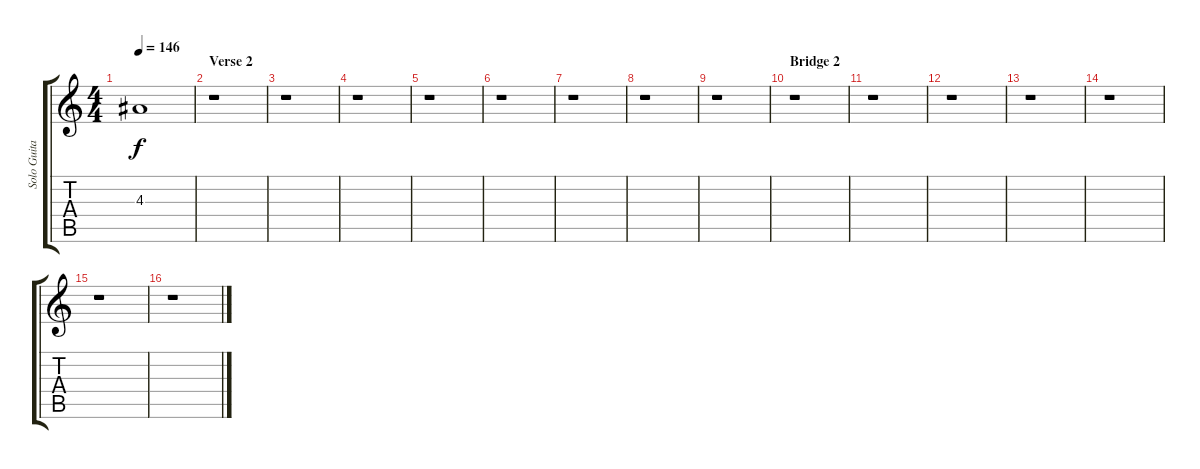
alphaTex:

\track ("Solo Guitar" "Solo Guita") {instrument distortionguitar}
\staff {score tabs}
\tuning (Eb4 Bb3 Gb3 Db3 Ab2 Eb2) {hide}
\ts (4 4)
\tempo 146
\clef g2
\ks c
4.3{t}.1{dy f volume 0} |
\section ("" "Verse 2")
r.1 |
r.1 |
r.1 |
r.1 |
r.1 |
r.1 |
r.1 |
r.1 |
\section ("" "Bridge 2")
r.1 |
r.1 |
r.1 |
r.1 |
r.1 |
r.1 |
r.1
